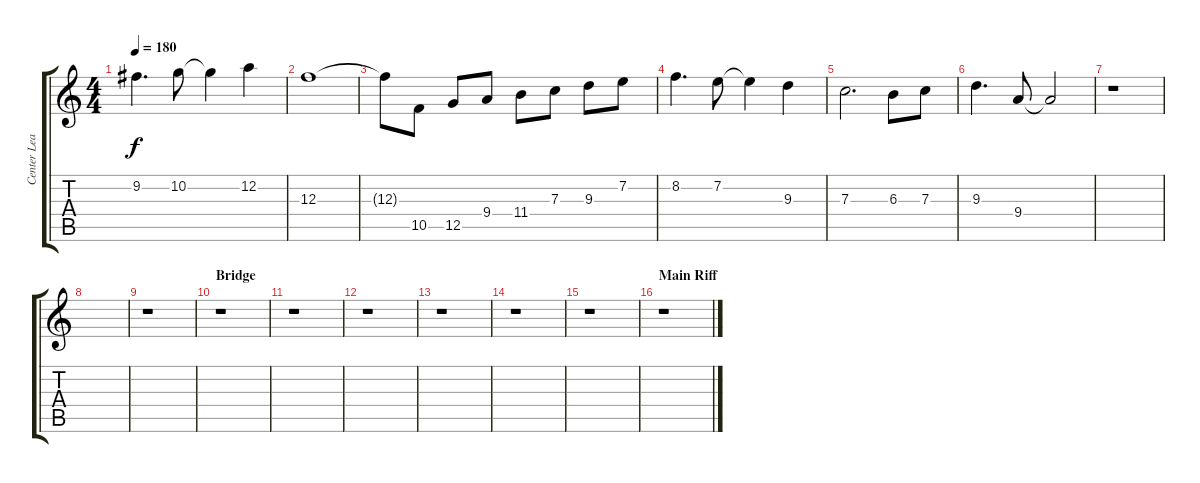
\track ("Center Lead 2" "Center Lea") {instrument distortionguitar}
\staff {score tabs}
\tuning (D4 A3 F3 C3 G2 C2) {hide}
\ts (4 4)
\tempo 180
\clef g2
\ks aminor
9.2.4{d dy f} 10.2.8 10.2{t}.4 12.2.4 |
12.3.1 |
12.3{t}.8 10.5.8 12.5.8 9.4.8 11.4.8 7.3.8 9.3.8 7.2.8 |
8.2.4{d} 7.2.8 7.2{t}.4 9.3.4 |
7.3.2{d} 6.3.8 7.3.8 |
9.3.4{d} 9.4.8 9.4{t}.2 |
r.1 |
|
r.1 |
\section ("" "Bridge")
r.1 |
r.1 |
r.1 |
r.1 |
r.1 |
r.1 |
\section ("" "Main Riff")
r.1
